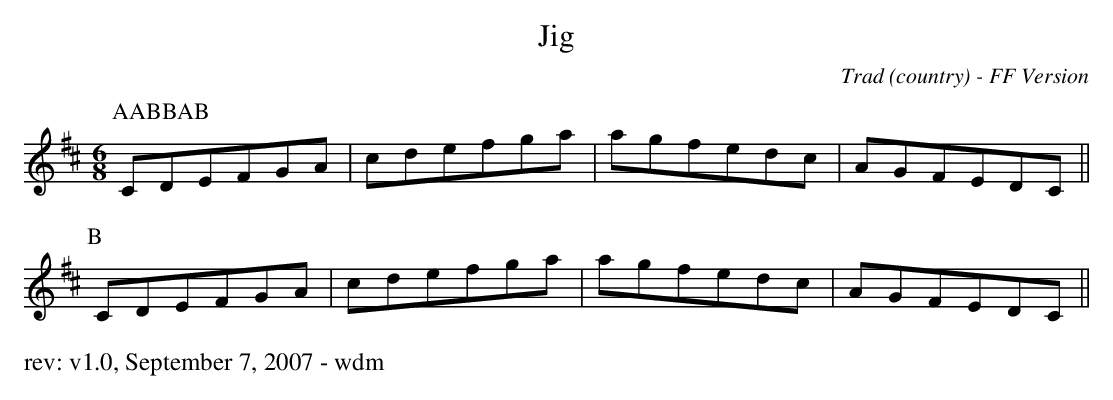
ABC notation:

X:1
T: Jig
O: Trad (country) - FF Version
M: 6/8
K: Dmaj
P: AABBAB
P:A
CDEFGA|cdefga|agfedc|AGFEDC||
P:B
CDEFGA|cdefga|agfedc|AGFEDC||
